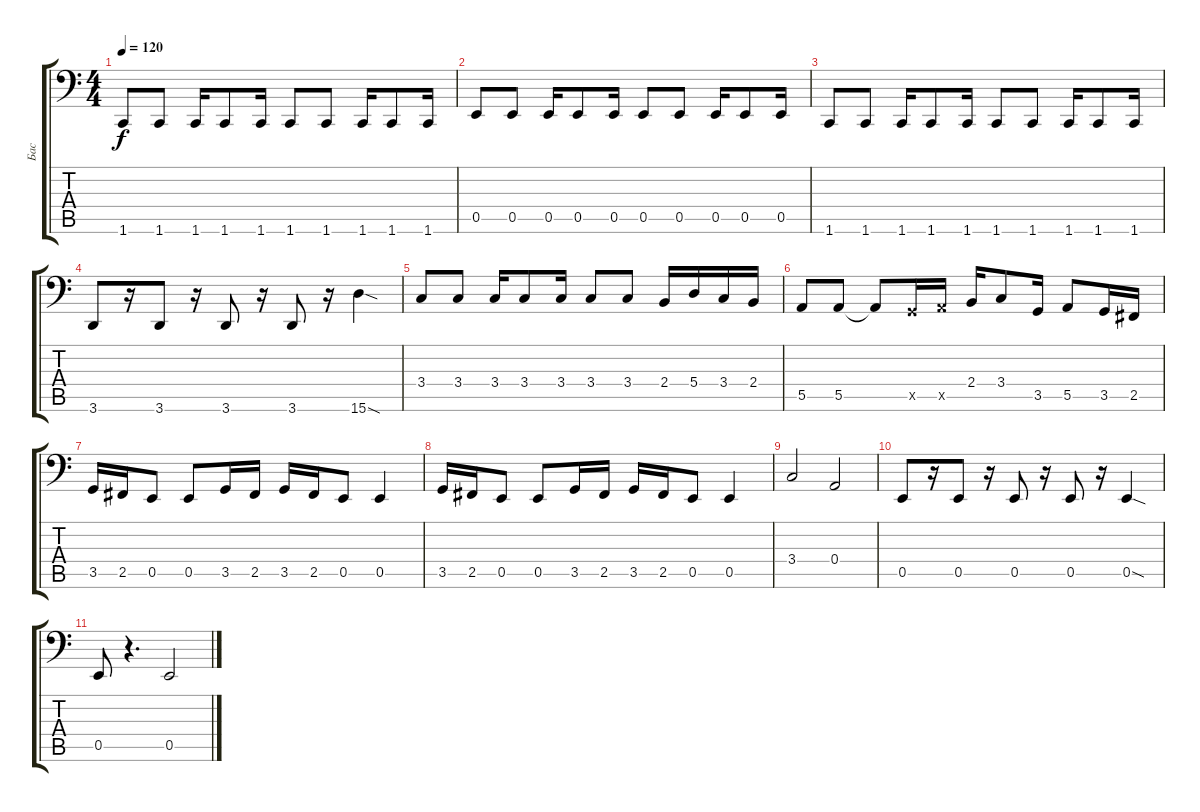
\track ("Бас" "Бас") {instrument electricbassfinger}
\staff {score tabs}
\tuning (C3 G2 D2 A1 E1 B0) {hide}
\ts (4 4)
\tempo 120
\clef f4
\ks c
1.6.8{dy f} 1.6.8 1.6.16 1.6.8 1.6.16 1.6.8 1.6.8 1.6.16 1.6.8 1.6.16 |
0.5.8 0.5.8 0.5.16 0.5.8 0.5.16 0.5.8 0.5.8 0.5.16 0.5.8 0.5.16 |
1.6.8 1.6.8 1.6.16 1.6.8 1.6.16 1.6.8 1.6.8 1.6.16 1.6.8 1.6.16 |
3.6.8 r.16 3.6.8 r.16 3.6.8 r.16 3.6.8 r.16 15.6{sod}.4 |
3.4.8 3.4.8 3.4.16 3.4.8 3.4.16 3.4.8 3.4.8 2.4.16 5.4.16 3.4.16 2.4.16 |
5.5.8 5.5.8 5.5{t}.8 3.5{x}.16 5.5{x}.16 2.4.16 3.4.8 3.5.16 5.5.8 3.5.16 2.5.16 |
3.5.16 2.5.16 0.5.8 0.5.8 3.5.16 2.5.16 3.5.16 2.5.16 0.5.8 0.5.4 |
3.5.16 2.5.16 0.5.8 0.5.8 3.5.16 2.5.16 3.5.16 2.5.16 0.5.8 0.5.4 |
3.4.2 0.4.2 |
0.5.8 r.16 0.5.8 r.16 0.5.8 r.16 0.5.8 r.16 0.5{sod}.4 |
0.5.8 r.4{d} 0.5.2
